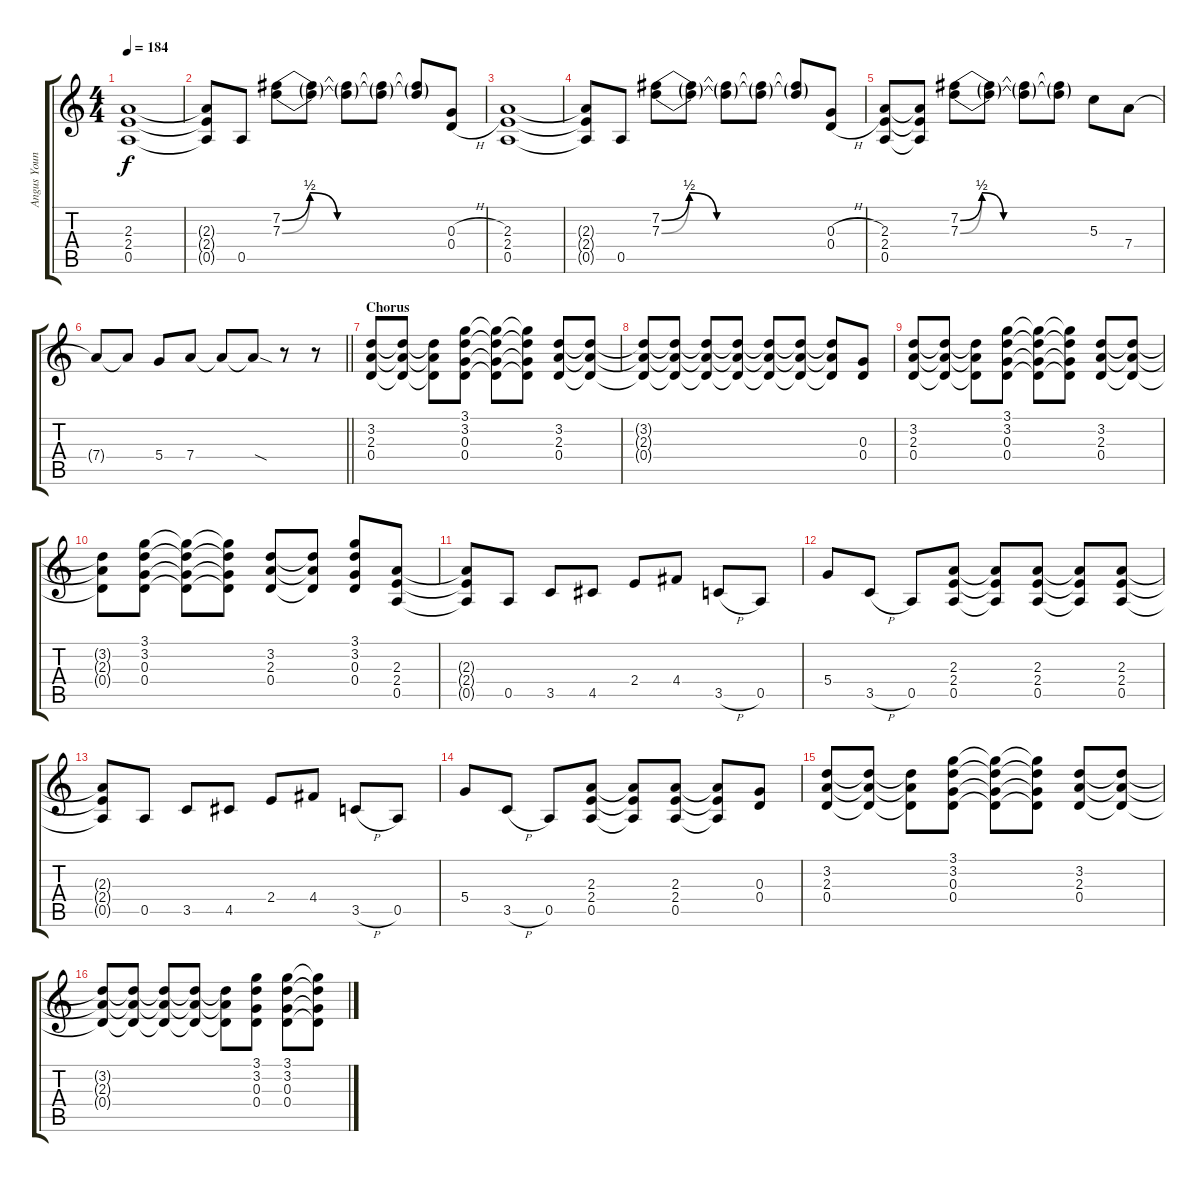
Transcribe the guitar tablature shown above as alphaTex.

\track ("Angus Young" "Angus Youn") {instrument distortionguitar}
\staff {score tabs}
\tuning (E4 B3 G3 D3 A2 E2) {hide}
\ts (4 4)
\tempo 184
\clef g2
\ks c
(2.3 2.4 0.5).1{dy f} |
(2.3{t} 2.4{t} 0.5{t}).8 0.5.8 (7.2{be (custom 0 0 10 2 20 0 30 0 45 0 60 0)} 7.3{be (custom 0 0 10 2 20 0 30 0 45 0 60 0)}).8 (7.2{t} 7.3{t}).8 (7.2{t} 7.3{t}).8 (7.2{t} 7.3{t}).8 (7.2{t} 7.3{t}).8 (0.3{h} 0.4{h}).8 |
(2.3 2.4 0.5).1 |
(2.3{t} 2.4{t} 0.5{t}).8 0.5.8 (7.2{be (custom 0 0 10 2 20 0 30 0 45 0 60 0)} 7.3{be (custom 0 0 10 2 20 0 30 0 45 0 60 0)}).8 (7.2{t} 7.3{t}).8 (7.2{t} 7.3{t}).8 (7.2{t} 7.3{t}).8 (7.2{t} 7.3{t}).8 (0.3{h} 0.4{h}).8 |
(2.3 2.4 0.5).8 (2.3{t} 2.4{t} 0.5{t}).8 (7.2{be (custom 0 0 10 2 20 0 30 0 45 0 60 0)} 7.3{be (custom 0 0 10 2 20 0 30 0 45 0 60 0)}).8 (7.2{t} 7.3{t}).8 (7.2{t} 7.3{t}).8 (7.2{t} 7.3{t}).8 5.3.8 7.4.8 |
\barLineRight lightlight
7.4{t}.8 7.4{t}.8 5.4.8 7.4.8 7.4{t}.8 7.4{sod t}.8 r.8 r.8 |
\section ("" "Chorus")
(3.2 2.3 0.4).8 (3.2{t} 2.3{t} 0.4{t}).8 (3.2{t} 2.3{t} 0.4{t}).8 (3.1 3.2 0.3 0.4).8 (3.1{t} 3.2{t} 0.3{t} 0.4{t}).8 (3.1{t} 3.2{t} 0.3{t} 0.4{t}).8 (3.2 2.3 0.4).8 (3.2{t} 2.3{t} 0.4{t}).8 |
(3.2{t} 2.3{t} 0.4{t}).8 (3.2{t} 2.3{t} 0.4{t}).8 (3.2{t} 2.3{t} 0.4{t}).8 (3.2{t} 2.3{t} 0.4{t}).8 (3.2{t} 2.3{t} 0.4{t}).8 (3.2{t} 2.3{t} 0.4{t}).8 (3.2{t} 2.3{t} 0.4{t}).8 (0.3 0.4).8 |
(3.2 2.3 0.4).8 (3.2{t} 2.3{t} 0.4{t}).8 (3.2{t} 2.3{t} 0.4{t}).8 (3.1 3.2 0.3 0.4).8 (3.1{t} 3.2{t} 0.3{t} 0.4{t}).8 (3.1{t} 3.2{t} 0.3{t} 0.4{t}).8 (3.2 2.3 0.4).8 (3.2{t} 2.3{t} 0.4{t}).8 |
(3.2{t} 2.3{t} 0.4{t}).8 (3.1 3.2 0.3 0.4).8 (3.1{t} 3.2{t} 0.3{t} 0.4{t}).8 (3.1{t} 3.2{t} 0.3{t} 0.4{t}).8 (3.2 2.3 0.4).8 (3.2{t} 2.3{t} 0.4{t}).8 (3.1 3.2 0.3 0.4).8 (2.3 2.4 0.5).8 |
(2.3{t} 2.4{t} 0.5{t}).8 0.5.8 3.5.8 4.5.8 2.4.8 4.4.8 3.5{h}.8 0.5.8 |
5.4.8 3.5{h}.8 0.5.8 (2.3 2.4 0.5).8 (2.3{t} 2.4{t} 0.5{t}).8 (2.3 2.4 0.5).8 (2.3{t} 2.4{t} 0.5{t}).8 (2.3 2.4 0.5).8 |
(2.3{t} 2.4{t} 0.5{t}).8 0.5.8 3.5.8 4.5.8 2.4.8 4.4.8 3.5{h}.8 0.5.8 |
5.4.8 3.5{h}.8 0.5.8 (2.3 2.4 0.5).8 (2.3{t} 2.4{t} 0.5{t}).8 (2.3 2.4 0.5).8 (2.3{t} 2.4{t} 0.5{t}).8 (0.3 0.4).8 |
(3.2 2.3 0.4).8 (3.2{t} 2.3{t} 0.4{t}).8 (3.2{t} 2.3{t} 0.4{t}).8 (3.1 3.2 0.3 0.4).8 (3.1{t} 3.2{t} 0.3{t} 0.4{t}).8 (3.1{t} 3.2{t} 0.3{t} 0.4{t}).8 (3.2 2.3 0.4).8 (3.2{t} 2.3{t} 0.4{t}).8 |
(3.2{t} 2.3{t} 0.4{t}).8 (3.2{t} 2.3{t} 0.4{t}).8 (3.2{t} 2.3{t} 0.4{t}).8 (3.2{t} 2.3{t} 0.4{t}).8 (3.2{t} 2.3{t} 0.4{t}).8 (3.1 3.2 0.3 0.4).8 (3.1 3.2 0.3 0.4).8 (3.1{t} 3.2{t} 0.3{t} 0.4{t}).8
